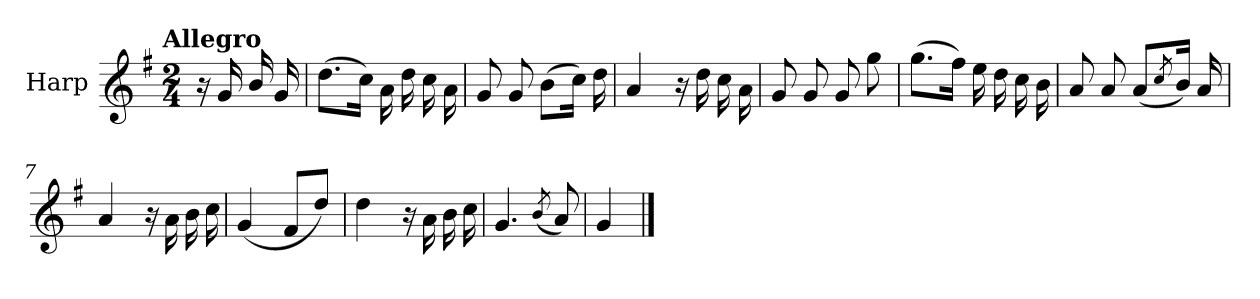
**kern
*part1
*staff1
*I"Harp
*I'Hrp.
*clefG2
*k[f#]
!!LO:TX:omd:t=Allegro
*M2/4
*MM144
=
16r
16g/
16b/
16g/
=1
(>8.dd\L
16cc\Jk)
16a\
16dd\
16cc\
16a\
=2
8g/
8g/
(>8b\L
16cc\Jk)
16dd\
=3
4a/
16r
16dd\
16cc\
16a\
=4
8g/
8g/
8g/
8gg\
=5
(>8.gg\L
16ff#\Jk)
16ee\
16dd\
16cc\
16b\
=6
8a/
8a/
(<8a/L
8qcc/
16b/Jk)
16a/
!!LO:LB:g=z
=7
4a/
16r
16a\
16b\
16cc\
!!LO:LB:g=z
=8
(<4g/
8f#/L
8dd/J)
=9
4dd\
16r
16a\
16b\
16cc\
=10
4.g/
(<8qb/
8a/)
=11
4g/
==
*-
